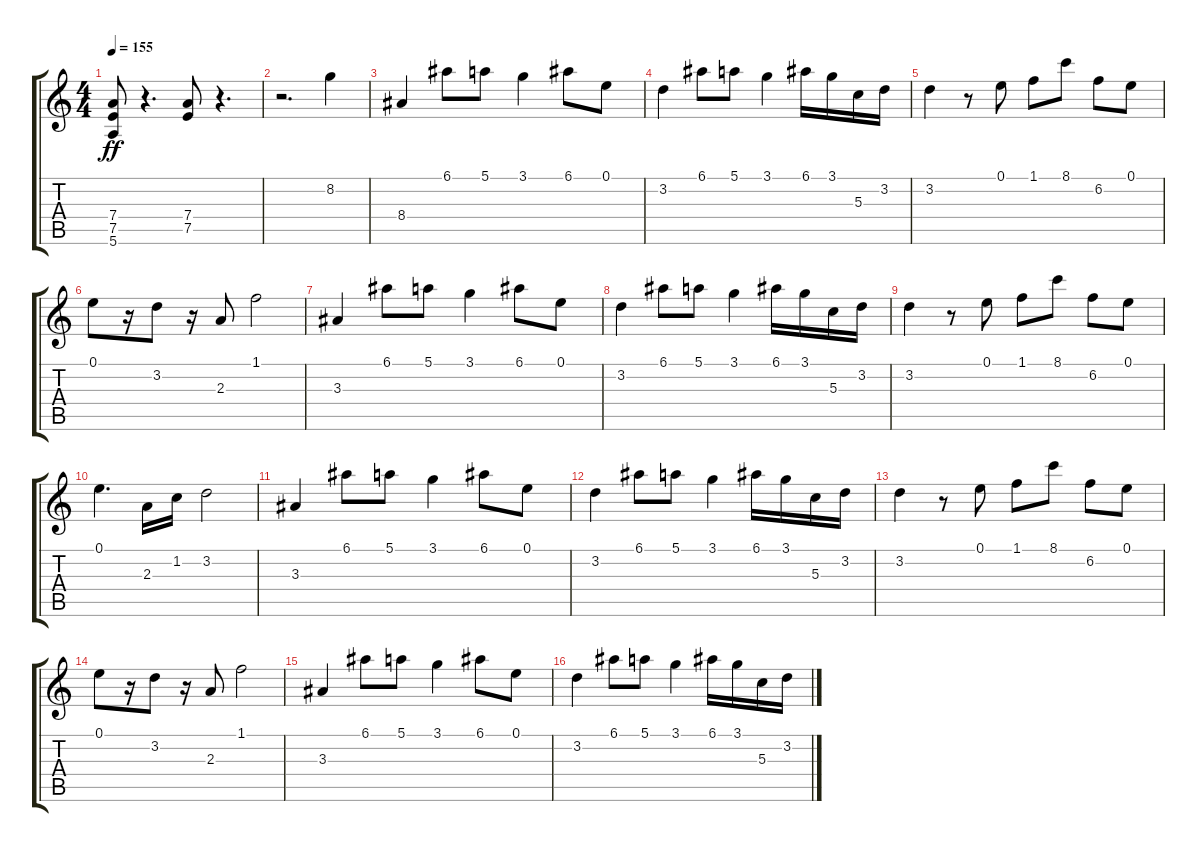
\track "" {instrument distortionguitar}
\staff {score tabs}
\tuning (E4 B3 G3 D3 A2 E2) {hide}
\ts (4 4)
\tempo 155
\clef g2
\ks c
(7.4 7.5 5.6).8{dy ff} r.4{d} (7.4 7.5).8 r.4{d} |
r.2{d} 8.2.4 |
8.4.4 6.1.8 5.1.8 3.1.4 6.1.8 0.1.8 |
3.2.4 6.1.8 5.1.8 3.1.4 6.1.16 3.1.16 5.3.16 3.2.16 |
3.2.4 r.8 0.1.8 1.1.8 8.1.8 6.2.8 0.1.8 |
0.1.8 r.16 3.2.8 r.16 2.3.8 1.1.2 |
3.3.4 6.1.8 5.1.8 3.1.4 6.1.8 0.1.8 |
3.2.4 6.1.8 5.1.8 3.1.4 6.1.16 3.1.16 5.3.16 3.2.16 |
3.2.4 r.8 0.1.8 1.1.8 8.1.8 6.2.8 0.1.8 |
0.1.4{d} 2.3.16 1.2.16 3.2.2 |
3.3.4 6.1.8 5.1.8 3.1.4 6.1.8 0.1.8 |
3.2.4 6.1.8 5.1.8 3.1.4 6.1.16 3.1.16 5.3.16 3.2.16 |
3.2.4 r.8 0.1.8 1.1.8 8.1.8 6.2.8 0.1.8 |
0.1.8 r.16 3.2.8 r.16 2.3.8 1.1.2 |
3.3.4 6.1.8 5.1.8 3.1.4 6.1.8 0.1.8 |
3.2.4 6.1.8 5.1.8 3.1.4 6.1.16 3.1.16 5.3.16 3.2.16
